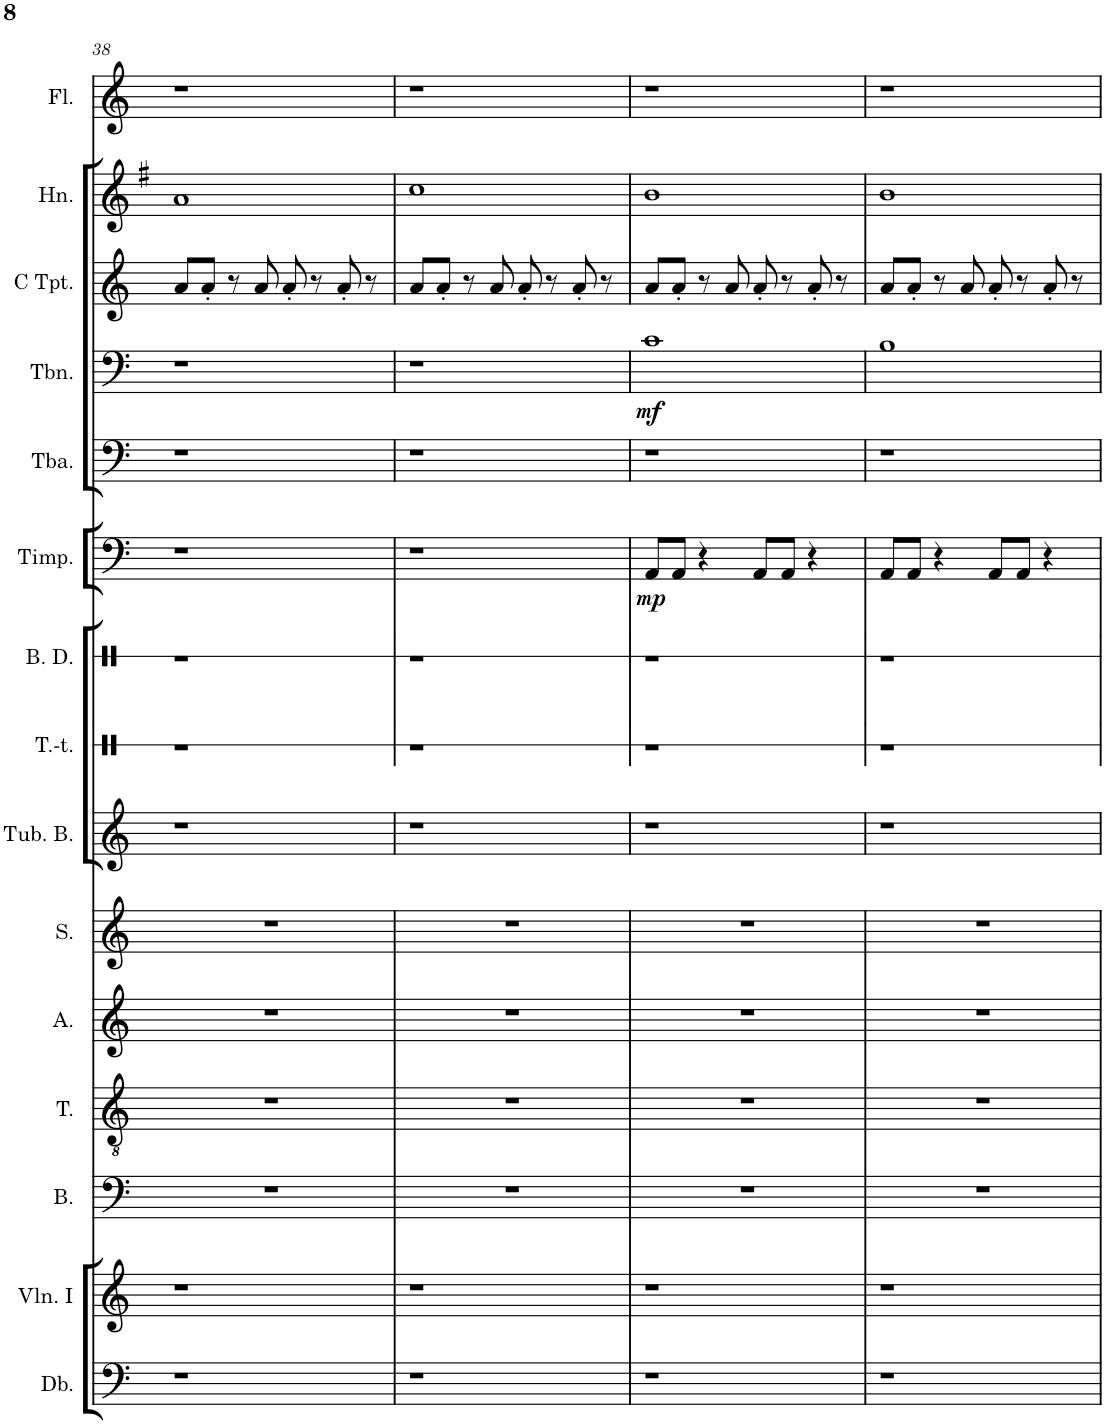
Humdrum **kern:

**kern	**kern	**kern	**kern	**kern	**kern	**kern	**kern	**kern	**kern	**dynam	**kern	**kern	**dynam	**kern	**kern	**kern
*part15	*part14	*part13	*part12	*part11	*part10	*part9	*part8	*part7	*part6	*part6	*part5	*part4	*part4	*part3	*part2	*part1
*staff15	*staff14	*staff13	*staff12	*staff11	*staff10	*staff9	*staff8	*staff7	*staff6	*staff6	*staff5	*staff4	*staff4	*staff3	*staff2	*staff1
*I"Double Bass	*I"Violin I	*I"Bass	*I"Tenor	*I"Alto	*I"Soprano	*I"Tubular Bells	*I"Tam-tam	*I"Bass Drum	*I"Timpani	*	*I"Tuba	*I"Trombone	*	*I"Trumpet in C	*I"Horn in F	*I"Flute
*I'Db.	*I'Vln. I	*I'B.	*I'T.	*I'A.	*I'S.	*I'Tub. B.	*I'T.-t.	*I'B. D.	*I'Timp.	*	*I'Tba.	*I'Tbn.	*	*	*I'Hn.	*I'Fl.
!!LO:PB:g=z
*clefF4	*clefG2	*clefF4	*clefGv2	*clefG2	*clefG2	*clefG2	*clefX	*clefX	*clefF4	*	*clefF4	*clefF4	*	*clefG2	*clefG2	*clefG2
*Trd7c12	*	*	*	*	*	*	*	*	*	*	*	*	*	*	*Trd4c7	*Trd-7c-12
*k[]	*k[]	*k[]	*k[]	*k[]	*k[]	*k[]	*k[]	*k[]	*k[]	*	*k[]	*k[]	*	*k[]	*k[f#]	*k[]
*M4/4	*M4/4	*M4/4	*M4/4	*M4/4	*M4/4	*M4/4	*M4/4	*M4/4	*M4/4	*	*M4/4	*M4/4	*	*M4/4	*M4/4	*M4/4
=38	=38	=38	=38	=38	=38	=38	=38	=38	=38	=38	=38	=38	=38	=38	=38	=38
1r	1r	1r	1r	1r	1r	1r	1r	1r	1r	.	1r	1r	.	8a/L	1a	1r
.	.	.	.	.	.	.	.	.	.	.	.	.	.	8a'/J	.	.
.	.	.	.	.	.	.	.	.	.	.	.	.	.	8r	.	.
.	.	.	.	.	.	.	.	.	.	.	.	.	.	8a/	.	.
.	.	.	.	.	.	.	.	.	.	.	.	.	.	8a'/	.	.
.	.	.	.	.	.	.	.	.	.	.	.	.	.	8r	.	.
.	.	.	.	.	.	.	.	.	.	.	.	.	.	8a'/	.	.
.	.	.	.	.	.	.	.	.	.	.	.	.	.	8r	.	.
=39	=39	=39	=39	=39	=39	=39	=39	=39	=39	=39	=39	=39	=39	=39	=39	=39
1r	1r	1r	1r	1r	1r	1r	1r	1r	1r	.	1r	1r	.	8a/L	1cc	1r
.	.	.	.	.	.	.	.	.	.	.	.	.	.	8a'/J	.	.
.	.	.	.	.	.	.	.	.	.	.	.	.	.	8r	.	.
.	.	.	.	.	.	.	.	.	.	.	.	.	.	8a/	.	.
.	.	.	.	.	.	.	.	.	.	.	.	.	.	8a'/	.	.
.	.	.	.	.	.	.	.	.	.	.	.	.	.	8r	.	.
.	.	.	.	.	.	.	.	.	.	.	.	.	.	8a'/	.	.
.	.	.	.	.	.	.	.	.	.	.	.	.	.	8r	.	.
=40	=40	=40	=40	=40	=40	=40	=40	=40	=40	=40	=40	=40	=40	=40	=40	=40
!	!	!	!	!	!	!	!	!	!	!LO:DY:b	!	!	!LO:DY:b	!	!	!
1r	1r	1r	1r	1r	1r	1r	1r	1r	8AA/L	mp	1r	1c	mf	8a/L	1b	1r
.	.	.	.	.	.	.	.	.	8AA/J	.	.	.	.	8a'/J	.	.
.	.	.	.	.	.	.	.	.	4r	.	.	.	.	8r	.	.
.	.	.	.	.	.	.	.	.	.	.	.	.	.	8a/	.	.
.	.	.	.	.	.	.	.	.	8AA/L	.	.	.	.	8a'/	.	.
.	.	.	.	.	.	.	.	.	8AA/J	.	.	.	.	8r	.	.
.	.	.	.	.	.	.	.	.	4r	.	.	.	.	8a'/	.	.
.	.	.	.	.	.	.	.	.	.	.	.	.	.	8r	.	.
=41	=41	=41	=41	=41	=41	=41	=41	=41	=41	=41	=41	=41	=41	=41	=41	=41
1r	1r	1r	1r	1r	1r	1r	1r	1r	8AA/L	.	1r	1B	.	8a/L	1b	1r
.	.	.	.	.	.	.	.	.	8AA/J	.	.	.	.	8a'/J	.	.
.	.	.	.	.	.	.	.	.	4r	.	.	.	.	8r	.	.
.	.	.	.	.	.	.	.	.	.	.	.	.	.	8a/	.	.
.	.	.	.	.	.	.	.	.	8AA/L	.	.	.	.	8a'/	.	.
.	.	.	.	.	.	.	.	.	8AA/J	.	.	.	.	8r	.	.
.	.	.	.	.	.	.	.	.	4r	.	.	.	.	8a'/	.	.
.	.	.	.	.	.	.	.	.	.	.	.	.	.	8r	.	.
=	=	=	=	=	=	=	=	=	=	=	=	=	=	=	=	=
*-	*-	*-	*-	*-	*-	*-	*-	*-	*-	*-	*-	*-	*-	*-	*-	*-
